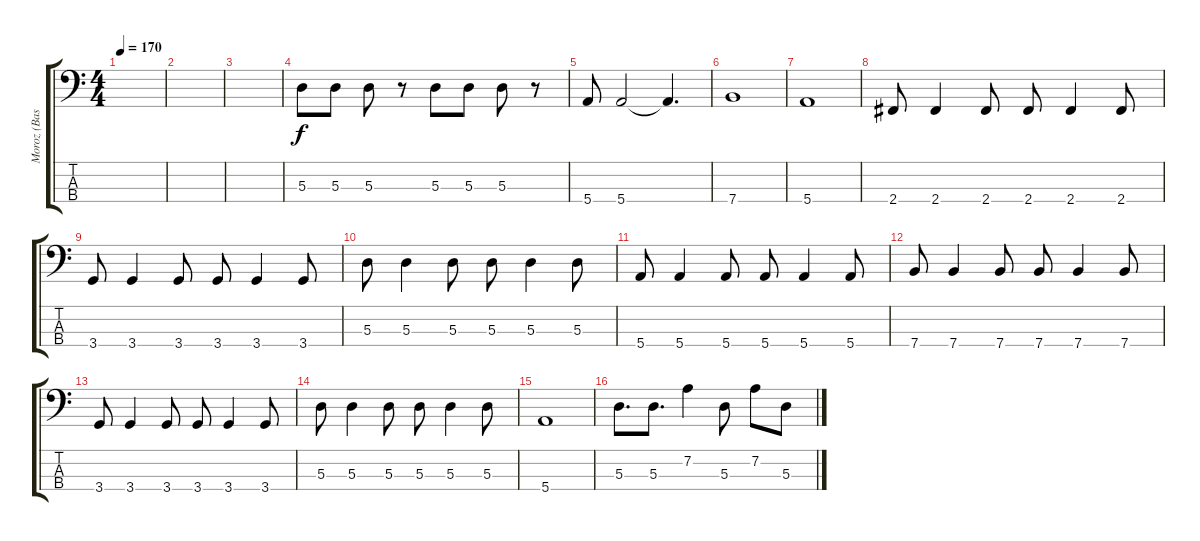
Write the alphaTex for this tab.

\track ("Moroz (Bass)" "Moroz (Bas") {instrument electricbasspick}
\staff {score tabs}
\tuning (G2 D2 A1 E1) {hide}
\ts (4 4)
\tempo 170
\clef f4
\ks c
|
|
|
5.3.8 5.3.8 5.3.8 r.8 5.3.8 5.3.8 5.3.8 r.8 |
5.4.8 5.4.2 5.4{t}.4{d} |
7.4.1 |
5.4.1 |
2.4.8 2.4.4 2.4.8 2.4.8 2.4.4 2.4.8 |
3.4.8 3.4.4 3.4.8 3.4.8 3.4.4 3.4.8 |
5.3.8 5.3.4 5.3.8 5.3.8 5.3.4 5.3.8 |
5.4.8 5.4.4 5.4.8 5.4.8 5.4.4 5.4.8 |
7.4.8 7.4.4 7.4.8 7.4.8 7.4.4 7.4.8 |
3.4.8 3.4.4 3.4.8 3.4.8 3.4.4 3.4.8 |
5.3.8 5.3.4 5.3.8 5.3.8 5.3.4 5.3.8 |
5.4.1 |
5.3.8{d} 5.3.8{d} 7.2.4 5.3.8 7.2.8 5.3.8
